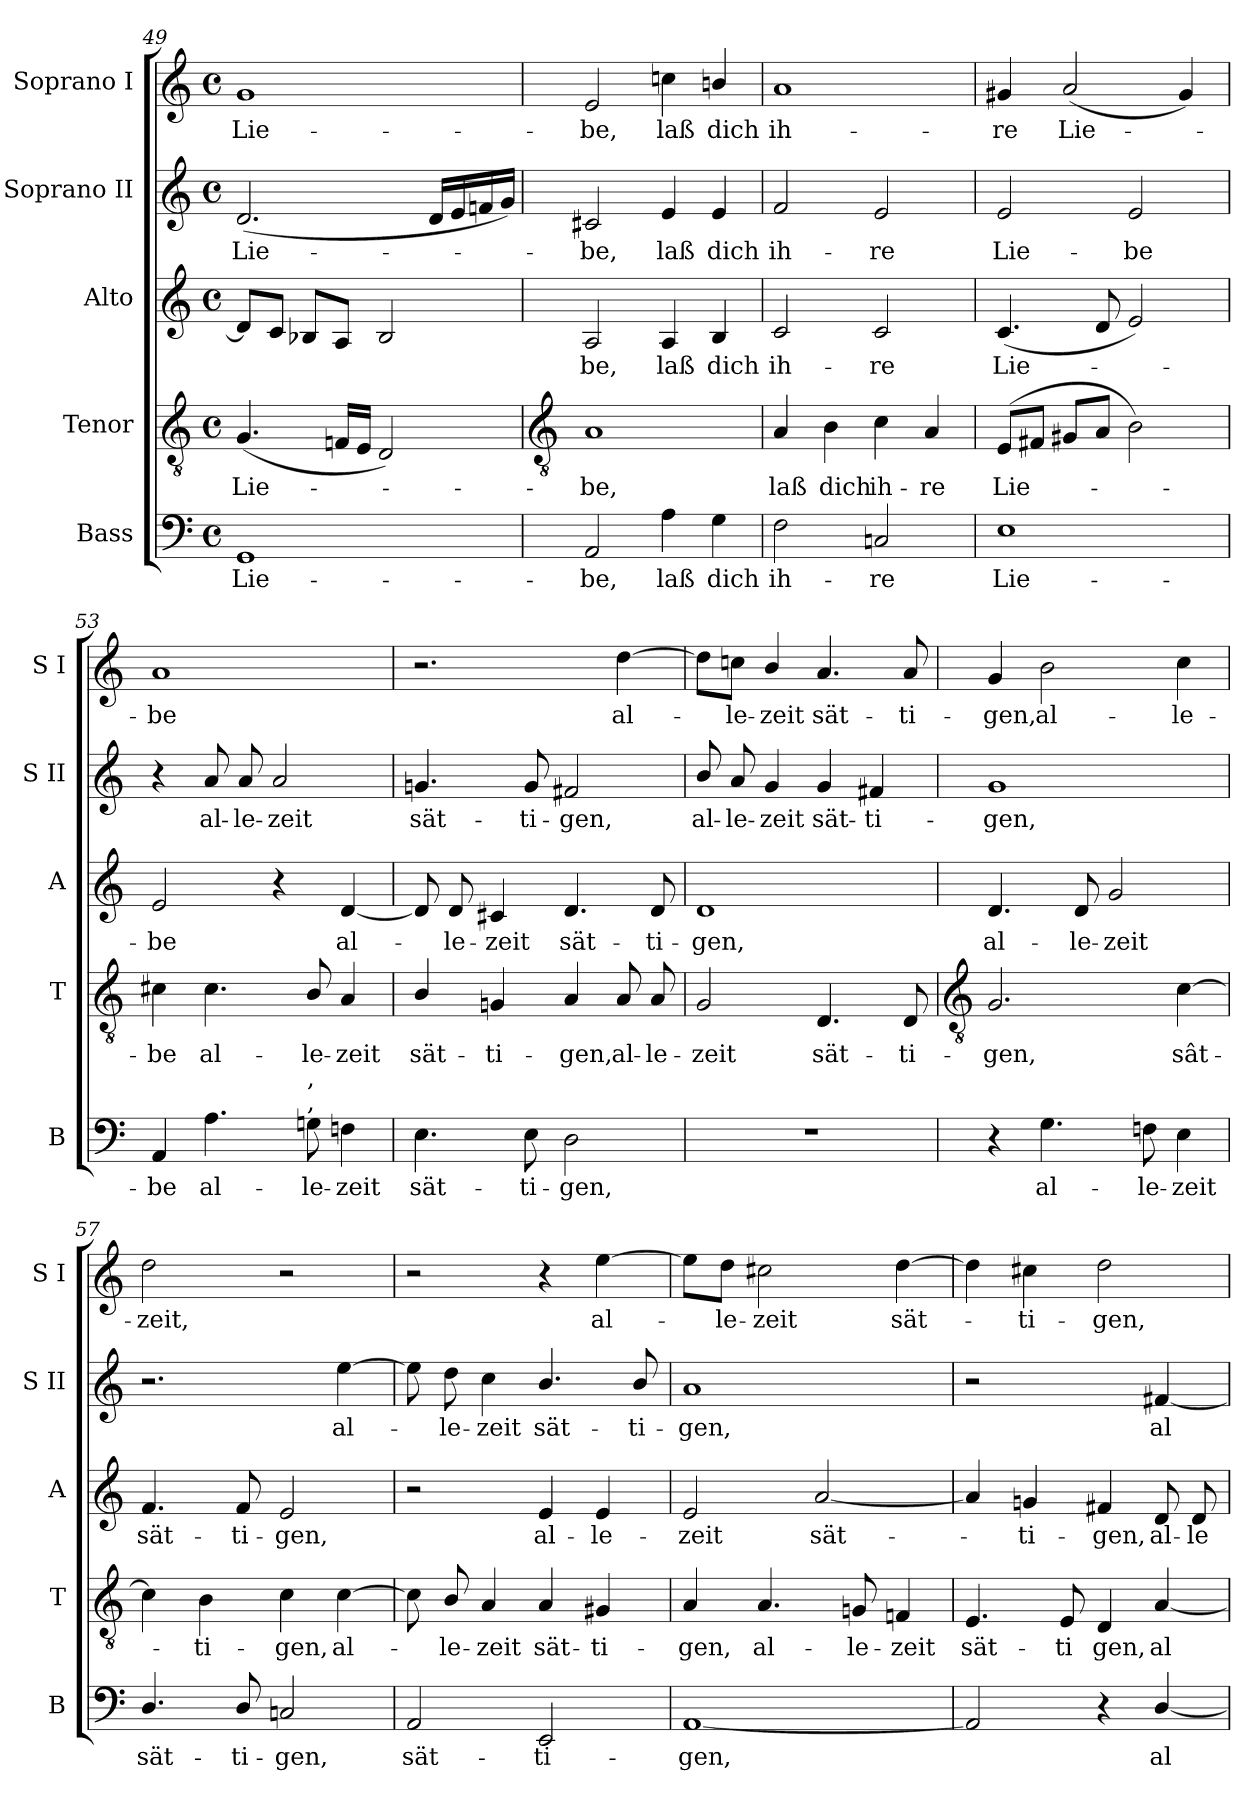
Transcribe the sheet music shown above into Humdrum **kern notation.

**kern	**text	**kern	**text	**kern	**text	**kern	**text	**kern	**text
*part5	*part5	*part4	*part4	*part3	*part3	*part2	*part2	*part1	*part1
*staff5	*staff5	*staff4	*staff4	*staff3	*staff3	*staff2	*staff2	*staff1	*staff1
*I"Bass	*	*I"Tenor	*	*I"Alto	*	*I"Soprano II	*	*I"Soprano I	*
*I'B	*	*I'T	*	*I'A	*	*I'S II	*	*I'S I	*
*clefF4	*	*clefGv2	*	*clefG2	*	*clefG2	*	*clefG2	*
*k[]	*	*k[]	*	*k[]	*	*k[]	*	*k[]	*
*C:	*	*C:	*	*C:	*	*C:	*	*C:	*
*M4/4	*	*M4/4	*	*M4/4	*	*M4/4	*	*M4/4	*
*met(c)	*	*met(c)	*	*met(c)	*	*met(c)	*	*met(c)	*
=49	=49	=49	=49	=49	=49	=49	=49	=49	=49
!	!LO:LY:b	!	!LO:LY:b	!	!	!	!LO:LY:b	!	!LO:LY:b
1GG	Lie-	(<4.G	Lie-	8dL]	.	(<2.d	Lie-	1g	Lie-
.	.	.	.	8cJ	.	.	.	.	.
.	.	.	.	8B-XL	.	.	.	.	.
.	.	16FnLL	.	8AJ	.	.	.	.	.
.	.	16EJJ	.	.	.	.	.	.	.
.	.	2D)	.	2B-	.	.	.	.	.
.	.	.	.	.	.	16dLL	.	.	.
.	.	.	.	.	.	16e	.	.	.
.	.	.	.	.	.	16fn	.	.	.
.	.	.	.	.	.	16gJJ)	.	.	.
!!LO:LB:g=z
=50	=50	=50	=50	=50	=50	=50	=50	=50	=50
*	*	*clefGv2	*	*	*	*	*	*	*
!	!LO:LY:b	!	!LO:LY:b	!	!LO:LY:b	!	!LO:LY:b	!	!LO:LY:b
2AA	-be,	1A	be,	2A	be,	2c#X	be,	2e	-be,
!	!LO:LY:b	!	!	!	!LO:LY:b	!	!LO:LY:b	!	!LO:LY:b
4A	laß	.	.	4A	laß	4e	laß	4ccn	laß
!	!LO:LY:b	!	!	!	!LO:LY:b	!	!LO:LY:b	!	!LO:LY:b
4G	dich	.	.	4B	dich	4e	dich	4bn/	dich
=51	=51	=51	=51	=51	=51	=51	=51	=51	=51
!	!LO:LY:b	!	!LO:LY:b	!	!LO:LY:b	!	!LO:LY:b	!	!LO:LY:b
2F	ih-	4A	laß	2c	ih-	2f	ih-	1a	ih-
!	!	!	!LO:LY:b	!	!	!	!	!	!
.	.	4B	dich	.	.	.	.	.	.
!	!LO:LY:b	!	!LO:LY:b	!	!LO:LY:b	!	!LO:LY:b	!	!
2Cn	-re	4c	ih-	2c	-re	2e	-re	.	.
!	!	!	!LO:LY:b	!	!	!	!	!	!
.	.	4A	-re	.	.	.	.	.	.
=52	=52	=52	=52	=52	=52	=52	=52	=52	=52
!	!LO:LY:b	!	!LO:LY:b	!	!LO:LY:b	!	!LO:LY:b	!	!LO:LY:b
1E	Lie-	(<8EL	Lie-	(<4.c	Lie-	2e	Lie-	4g#X	-re
.	.	8F#XJ	.	.	.	.	.	.	.
!	!	!	!	!	!	!	!	!	!LO:LY:b
.	.	8G#XL	.	.	.	.	.	(<2a	Lie-
.	.	8AJ	.	8d	.	.	.	.	.
!	!	!	!	!	!	!	!LO:LY:b	!	!
.	.	2B)	.	2e)	.	2e	-be	.	.
.	.	.	.	.	.	.	.	4g#)	.
=53	=53	=53	=53	=53	=53	=53	=53	=53	=53
!	!LO:LY:b	!	!LO:LY:b	!	!LO:LY:b	!	!	!	!LO:LY:b
4AA	-be	4c#X	be	2e	be	4r	.	1a	be
!	!LO:LY:b	!	!LO:LY:b	!	!	!	!LO:LY:b	!	!
4.A	al-	4.c#	al-	.	.	8a	al-	.	.
!	!	!	!	!	!	!	!LO:LY:b	!	!
.	.	.	.	.	.	8a	-le-	.	.
!	!	!	!	!	!	!	!LO:LY:b	!	!
.	.	.	.	4r	.	2a	-zeit	.	.
!LO:TX:a:t=,	!	!	!	!	!	!	!	!	!
!LO:TX:a:t=,	!	!	!	!	!	!	!	!	!
!	!LO:LY:b	!	!LO:LY:b	!	!	!	!	!	!
8Gn	-le-	8B/	-le-	.	.	.	.	.	.
!	!LO:LY:b	!	!LO:LY:b	!	!LO:LY:b	!	!	!	!
4Fn	-zeit	4A	-zeit	[4d	al-	.	.	.	.
=54	=54	=54	=54	=54	=54	=54	=54	=54	=54
!	!LO:LY:b	!	!LO:LY:b	!	!	!	!LO:LY:b	!	!
4.E	sät-	4B/	sät-	8d]	.	4.gn	sät-	2.r	.
!	!	!	!	!	!LO:LY:b	!	!	!	!
.	.	.	.	8d	le-	.	.	.	.
!	!	!	!LO:LY:b	!	!LO:LY:b	!	!	!	!
.	.	4Gn	-ti-	4c#X	-zeit	.	.	.	.
!	!LO:LY:b	!	!	!	!	!	!LO:LY:b	!	!
8E	-ti-	.	.	.	.	8g	-ti-	.	.
!	!LO:LY:b	!	!LO:LY:b	!	!LO:LY:b	!	!LO:LY:b	!	!
2D	-gen,	4A	-gen,	4.d	sät-	2f#X	-gen,	.	.
!	!	!	!LO:LY:b	!	!	!	!	!	!LO:LY:b
.	.	8A	al-	.	.	.	.	[4dd	al-
!	!	!	!LO:LY:b	!	!LO:LY:b	!	!	!	!
.	.	8A	-le-	8d	-ti-	.	.	.	.
=55	=55	=55	=55	=55	=55	=55	=55	=55	=55
!	!	!	!LO:LY:b	!	!LO:LY:b	!	!LO:LY:b	!	!
1r	.	2G	-zeit	1d	-gen,	8b/	al-	8dd\L]	.
!	!	!	!	!	!	!	!LO:LY:b	!	!LO:LY:b
.	.	.	.	.	.	8a	-le-	8ccn\J	le-
!	!	!	!	!	!	!	!LO:LY:b	!	!LO:LY:b
.	.	.	.	.	.	4g	-zeit	4b/	-zeit
!	!	!	!LO:LY:b	!	!	!	!LO:LY:b	!	!LO:LY:b
.	.	4.D	sät-	.	.	4g	sät-	4.a	sät-
!	!	!	!	!	!	!	!LO:LY:b	!	!
.	.	.	.	.	.	4f#X	-ti-	.	.
!	!	!	!LO:LY:b	!	!	!	!	!	!LO:LY:b
.	.	8D	-ti-	.	.	.	.	8a	-ti-
!!LO:LB:g=z
=56	=56	=56	=56	=56	=56	=56	=56	=56	=56
*	*	*clefGv2	*	*	*	*	*	*	*
!	!	!	!LO:LY:b	!	!LO:LY:b	!	!LO:LY:b	!	!LO:LY:b
4r	.	2.G	-gen,	4.d	al-	1g	-gen,	4g	-gen,
!	!LO:LY:b	!	!	!	!	!	!	!	!LO:LY:b
4.G	al-	.	.	.	.	.	.	2b	al-
!	!	!	!	!	!LO:LY:b	!	!	!	!
.	.	.	.	8d	-le-	.	.	.	.
!	!	!	!	!	!LO:LY:b	!	!	!	!
.	.	.	.	2g	-zeit	.	.	.	.
!	!LO:LY:b	!	!	!	!	!	!	!	!
8Fn	-le-	.	.	.	.	.	.	.	.
!	!LO:LY:b	!	!LO:LY:b	!	!	!	!	!	!LO:LY:b
4E	-zeit	[4c	sât-	.	.	.	.	4cc	-le-
=57	=57	=57	=57	=57	=57	=57	=57	=57	=57
!	!LO:LY:b	!	!	!	!LO:LY:b	!	!	!	!LO:LY:b
4.D/	sät-	4c]	.	4.f	sät-	2.r	.	2dd	-zeit,
!	!	!	!LO:LY:b	!	!	!	!	!	!
.	.	4B	ti-	.	.	.	.	.	.
!	!LO:LY:b	!	!	!	!LO:LY:b	!	!	!	!
8D/	-ti-	.	.	8f	-ti-	.	.	.	.
!	!LO:LY:b	!	!LO:LY:b	!	!LO:LY:b	!	!	!	!
2Cn	-gen,	4c	-gen,	2e	-gen,	.	.	2r	.
!	!	!	!LO:LY:b	!	!	!	!LO:LY:b	!	!
.	.	[4c	al-	.	.	[4ee	al-	.	.
=58	=58	=58	=58	=58	=58	=58	=58	=58	=58
!	!LO:LY:b	!	!	!	!	!	!	!	!
2AA	sät-	8c]	.	2r	.	8ee]	.	2r	.
!	!	!	!LO:LY:b	!	!	!	!LO:LY:b	!	!
.	.	8B/	le-	.	.	8dd	le-	.	.
!	!	!	!LO:LY:b	!	!	!	!LO:LY:b	!	!
.	.	4A	-zeit	.	.	4cc	-zeit	.	.
!	!LO:LY:b	!	!LO:LY:b	!	!LO:LY:b	!	!LO:LY:b	!	!
2EE	-ti-	4A	sät-	4e	al-	4.b/	sät-	4r	.
!	!	!	!LO:LY:b	!	!LO:LY:b	!	!	!	!LO:LY:b
.	.	4G#X	-ti-	4e	-le-	.	.	[4ee	al-
!	!	!	!	!	!	!	!LO:LY:b	!	!
.	.	.	.	.	.	8b/	-ti-	.	.
=59	=59	=59	=59	=59	=59	=59	=59	=59	=59
!	!LO:LY:b	!	!LO:LY:b	!	!LO:LY:b	!	!LO:LY:b	!	!
[1AA	-gen,	4A	-gen,	2e	-zeit	1a	-gen,	8ee\L]	.
!	!	!	!	!	!	!	!	!	!LO:LY:b
.	.	.	.	.	.	.	.	8dd\J	le-
!	!	!	!LO:LY:b	!	!	!	!	!	!LO:LY:b
.	.	4.A	al-	.	.	.	.	2cc#X	-zeit
!	!	!	!	!	!LO:LY:b	!	!	!	!
.	.	.	.	[2a	sät-	.	.	.	.
!	!	!	!LO:LY:b	!	!	!	!	!	!
.	.	8Gn	-le-	.	.	.	.	.	.
!	!	!	!LO:LY:b	!	!	!	!	!	!LO:LY:b
.	.	4Fn	-zeit	.	.	.	.	[4dd	sät-
=60	=60	=60	=60	=60	=60	=60	=60	=60	=60
!	!	!	!LO:LY:b	!	!	!	!	!	!
2AA]	.	4.E	sät-	4a]	.	2r	.	4dd]	.
!	!	!	!	!	!LO:LY:b	!	!	!	!LO:LY:b
.	.	.	.	4gn	ti-	.	.	4cc#X	ti-
!	!	!	!LO:LY:b	!	!	!	!	!	!
.	.	8E	-ti	.	.	.	.	.	.
!	!	!	!LO:LY:b	!	!LO:LY:b	!	!	!	!LO:LY:b
4r	.	4D	gen,	4f#X	-gen,	4ryy	.	2dd	-gen,
!	!LO:LY:b	!	!LO:LY:b	!	!LO:LY:b	!	!LO:LY:b	!	!
[4D/	al-	[4A	al-	8d	al-	[4f#X	al-	.	.
!	!	!	!	!	!LO:LY:b	!	!	!	!
.	.	.	.	8d	-le-	.	.	.	.
=	=	=	=	=	=	=	=	=	=
*-	*-	*-	*-	*-	*-	*-	*-	*-	*-
